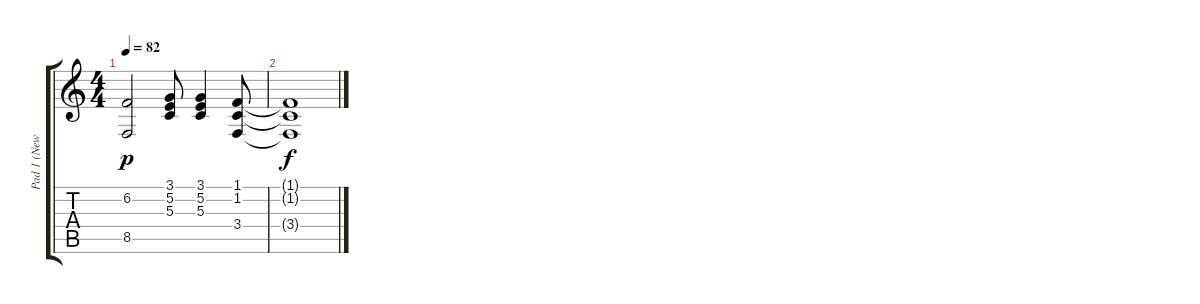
\track ("Pad 1 (New Age)" "Pad 1 (New") {instrument pad1newage}
\staff {score tabs}
\tuning (E4 B3 G3 D3 A2 E2) {hide}
\ts (4 4)
\tempo 82
\clef g2
\ks c
(6.2 8.5).2{dy p} (3.1 5.2 5.3).8 (3.1 5.2 5.3).4 (1.1 1.2 3.4).8 |
(1.1{t} 1.2{t} 3.4{t}).1{dy f}
